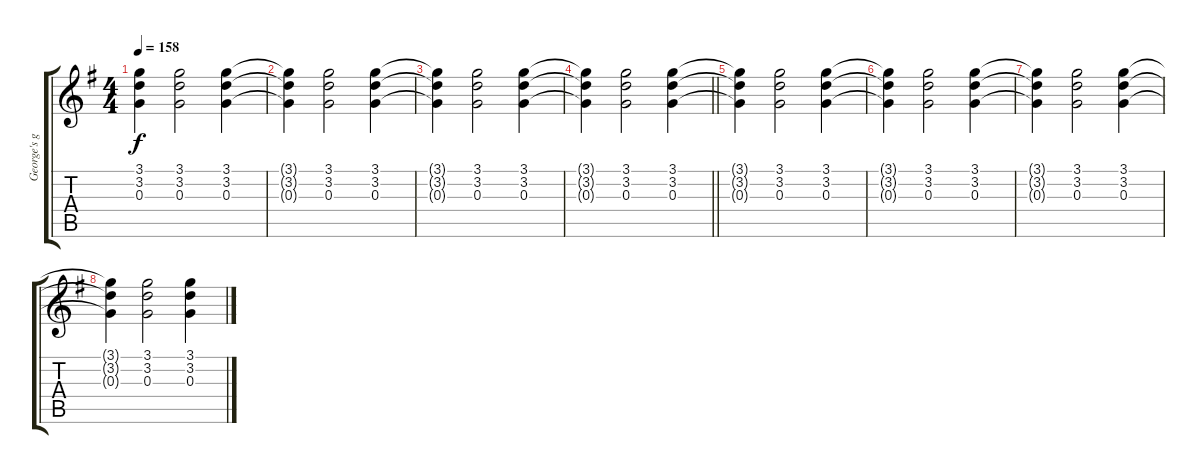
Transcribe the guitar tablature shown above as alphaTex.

\track ("George's guitar" "George's g") {instrument overdrivenguitar}
\staff {score tabs}
\tuning (E4 B3 G3 D3 A2 E2) {hide}
\ts (4 4)
\tempo 158
\clef g2
\ks g
(3.1{t} 3.2{t} 0.3{t}).4{dy f} (3.1 3.2 0.3).2 (3.1 3.2 0.3).4 |
(3.1{t} 3.2{t} 0.3{t}).4 (3.1 3.2 0.3).2 (3.1 3.2 0.3).4 |
(3.1{t} 3.2{t} 0.3{t}).4 (3.1 3.2 0.3).2 (3.1 3.2 0.3).4 |
\barLineRight lightlight
(3.1{t} 3.2{t} 0.3{t}).4 (3.1 3.2 0.3).2 (3.1 3.2 0.3).4 |
(3.1{t} 3.2{t} 0.3{t}).4 (3.1 3.2 0.3).2 (3.1 3.2 0.3).4 |
(3.1{t} 3.2{t} 0.3{t}).4 (3.1 3.2 0.3).2 (3.1 3.2 0.3).4 |
(3.1{t} 3.2{t} 0.3{t}).4 (3.1 3.2 0.3).2 (3.1 3.2 0.3).4 |
(3.1{t} 3.2{t} 0.3{t}).4 (3.1 3.2 0.3).2 (3.1 3.2 0.3).4
